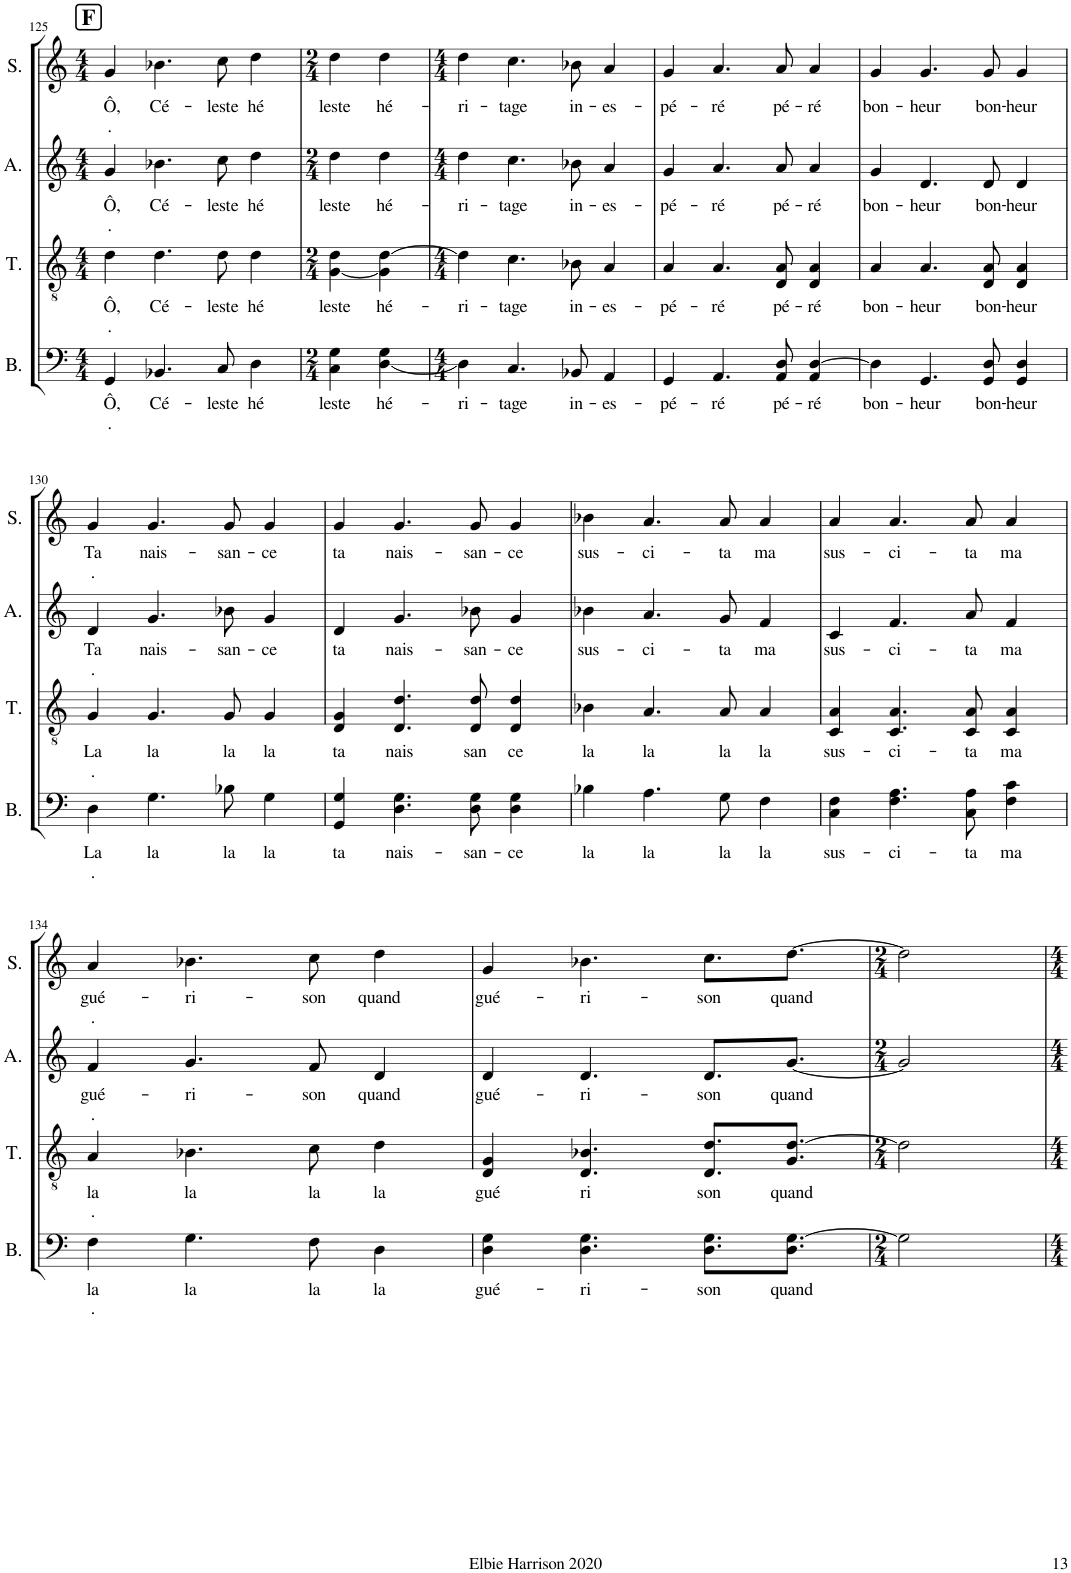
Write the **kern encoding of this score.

**kern	**text	**text	**kern	**text	**text	**kern	**text	**text	**kern	**text	**text
*part4	*part4	*part4	*part3	*part3	*part3	*part2	*part2	*part2	*part1	*part1	*part1
*staff4	*staff4	*staff4	*staff3	*staff3	*staff3	*staff2	*staff2	*staff2	*staff1	*staff1	*staff1
*I"Bass	*	*	*I"Tenor	*	*	*I"Alto	*	*	*I"Soprano	*	*
*I'B.	*	*	*I'T.	*	*	*I'A.	*	*	*I'S.	*	*
!!LO:PB:g=z
*clefF4	*	*	*clefGv2	*	*	*clefG2	*	*	*clefG2	*	*
*k[]	*	*	*k[]	*	*	*k[]	*	*	*k[]	*	*
*M4/4	*	*	*M4/4	*	*	*M4/4	*	*	*M4/4	*	*
!!LO:REH:place=s1:a:B:cj:fs=14:t=F
=125	=125	=125	=125	=125	=125	=125	=125	=125	=125	=125	=125
!	!LO:LY:b	!LO:LY:b	!	!LO:LY:b	!LO:LY:b	!	!LO:LY:b	!LO:LY:b	!	!LO:LY:b	!LO:LY:b
4GG/	Ô,	.	4d\	Ô,	.	4g/	Ô,	.	4g/	Ô,	.
!	!LO:LY:b	!	!	!LO:LY:b	!	!	!LO:LY:b	!	!	!LO:LY:b	!
4.BB-X/	Cé-	.	4.d\	Cé-	.	4.b-X\	Cé-	.	4.b-X\	Cé-	.
!	!LO:LY:b	!	!	!LO:LY:b	!	!	!LO:LY:b	!	!	!LO:LY:b	!
8C/	-leste	.	8d\	-leste	.	8cc\	-leste	.	8cc\	-leste	.
!	!LO:LY:b	!	!	!LO:LY:b	!	!	!LO:LY:b	!	!	!LO:LY:b	!
4D\	hé	.	4d\	hé	.	4dd\	hé	.	4dd\	hé	.
=126	=126	=126	=126	=126	=126	=126	=126	=126	=126	=126	=126
*M2/4	*	*	*M2/4	*	*	*M2/4	*	*	*M2/4	*	*
!	!LO:LY:b	!	!	!LO:LY:b	!	!	!LO:LY:b	!	!	!LO:LY:b	!
4C\ 4G\	leste	.	[4G\ 4d\	leste	.	4dd\	leste	.	4dd\	leste	.
!	!LO:LY:b	!	!	!LO:LY:b	!	!	!LO:LY:b	!	!	!LO:LY:b	!
[4D\ 4G\	hé-	.	4G\] [4d\	hé-	.	4dd\	hé-	.	4dd\	hé-	.
=127	=127	=127	=127	=127	=127	=127	=127	=127	=127	=127	=127
*M4/4	*	*	*M4/4	*	*	*M4/4	*	*	*M4/4	*	*
!	!LO:LY:b	!	!	!LO:LY:b	!	!	!LO:LY:b	!	!	!LO:LY:b	!
4D\]	-ri-	.	4d\]	-ri-	.	4dd\	-ri-	.	4dd\	-ri-	.
!	!LO:LY:b	!	!	!LO:LY:b	!	!	!LO:LY:b	!	!	!LO:LY:b	!
4.C/	-tage	.	4.c\	-tage	.	4.cc\	-tage	.	4.cc\	-tage	.
!	!LO:LY:b	!	!	!LO:LY:b	!	!	!LO:LY:b	!	!	!LO:LY:b	!
8BB-X/	in-	.	8B-X\	in-	.	8b-X\	in-	.	8b-X\	in-	.
!	!LO:LY:b	!	!	!LO:LY:b	!	!	!LO:LY:b	!	!	!LO:LY:b	!
4AA/	-es-	.	4A/	-es-	.	4a/	-es-	.	4a/	-es-	.
=128	=128	=128	=128	=128	=128	=128	=128	=128	=128	=128	=128
!	!LO:LY:b	!	!	!LO:LY:b	!	!	!LO:LY:b	!	!	!LO:LY:b	!
4GG/	-pé-	.	4A/	-pé-	.	4g/	-pé-	.	4g/	-pé-	.
!	!LO:LY:b	!	!	!LO:LY:b	!	!	!LO:LY:b	!	!	!LO:LY:b	!
4.AA/	-ré	.	4.A/	-ré	.	4.a/	-ré	.	4.a/	-ré	.
!	!LO:LY:b	!	!	!LO:LY:b	!	!	!LO:LY:b	!	!	!LO:LY:b	!
8AA/ 8D/	pé-	.	8D/ 8A/	pé-	.	8a/	pé-	.	8a/	pé-	.
!	!LO:LY:b	!	!	!LO:LY:b	!	!	!LO:LY:b	!	!	!LO:LY:b	!
4AA/ [4D/	-ré	.	4D/ 4A/	-ré	.	4a/	-ré	.	4a/	-ré	.
=129	=129	=129	=129	=129	=129	=129	=129	=129	=129	=129	=129
!	!LO:LY:b	!	!	!LO:LY:b	!	!	!LO:LY:b	!	!	!LO:LY:b	!
4D\]	bon-	.	4A/	bon-	.	4g/	bon-	.	4g/	bon-	.
!	!LO:LY:b	!	!	!LO:LY:b	!	!	!LO:LY:b	!	!	!LO:LY:b	!
4.GG/	-heur	.	4.A/	-heur	.	4.d/	-heur	.	4.g/	-heur	.
!	!LO:LY:b	!	!	!LO:LY:b	!	!	!LO:LY:b	!	!	!LO:LY:b	!
8GG/ 8D/	bon-	.	8D/ 8A/	bon-	.	8d/	bon-	.	8g/	bon-	.
!	!LO:LY:b	!	!	!LO:LY:b	!	!	!LO:LY:b	!	!	!LO:LY:b	!
4GG/ 4D/	-heur	.	4D/ 4A/	-heur	.	4d/	-heur	.	4g/	-heur	.
!!LO:LB:g=z
=130	=130	=130	=130	=130	=130	=130	=130	=130	=130	=130	=130
!	!LO:LY:b	!LO:LY:b	!	!LO:LY:b	!LO:LY:b	!	!LO:LY:b	!LO:LY:b	!	!LO:LY:b	!LO:LY:b
4D\	La	.	4G/	La	.	4d/	Ta	.	4g/	Ta	.
!	!LO:LY:b	!	!	!LO:LY:b	!	!	!LO:LY:b	!	!	!LO:LY:b	!
4.G\	la	.	4.G/	la	.	4.g/	nais-	.	4.g/	nais-	.
!	!LO:LY:b	!	!	!LO:LY:b	!	!	!LO:LY:b	!	!	!LO:LY:b	!
8B-X\	la	.	8G/	la	.	8b-X\	-san-	.	8g/	-san-	.
!	!LO:LY:b	!	!	!LO:LY:b	!	!	!LO:LY:b	!	!	!LO:LY:b	!
4G\	la	.	4G/	la	.	4g/	-ce	.	4g/	-ce	.
=131	=131	=131	=131	=131	=131	=131	=131	=131	=131	=131	=131
!	!LO:LY:b	!	!	!LO:LY:b	!	!	!LO:LY:b	!	!	!LO:LY:b	!
4GG/ 4G/	ta	.	4D/ 4G/	ta	.	4d/	ta	.	4g/	ta	.
!	!LO:LY:b	!	!	!LO:LY:b	!	!	!LO:LY:b	!	!	!LO:LY:b	!
4.D\ 4.G\	nais-	.	4.D/ 4.d/	nais	.	4.g/	nais-	.	4.g/	nais-	.
!	!LO:LY:b	!	!	!LO:LY:b	!	!	!LO:LY:b	!	!	!LO:LY:b	!
8D\ 8G\	-san-	.	8D/ 8d/	san	.	8b-X\	-san-	.	8g/	-san-	.
!	!LO:LY:b	!	!	!LO:LY:b	!	!	!LO:LY:b	!	!	!LO:LY:b	!
4D\ 4G\	-ce	.	4D/ 4d/	ce	.	4g/	-ce	.	4g/	-ce	.
=132	=132	=132	=132	=132	=132	=132	=132	=132	=132	=132	=132
!	!LO:LY:b	!	!	!LO:LY:b	!	!	!LO:LY:b	!	!	!LO:LY:b	!
4B-X\	la	.	4B-X\	la	.	4b-X\	sus-	.	4b-X\	sus-	.
!	!LO:LY:b	!	!	!LO:LY:b	!	!	!LO:LY:b	!	!	!LO:LY:b	!
4.A\	la	.	4.A/	la	.	4.a/	-ci-	.	4.a/	-ci-	.
!	!LO:LY:b	!	!	!LO:LY:b	!	!	!LO:LY:b	!	!	!LO:LY:b	!
8G\	la	.	8A/	la	.	8g/	-ta	.	8a/	-ta	.
!	!LO:LY:b	!	!	!LO:LY:b	!	!	!LO:LY:b	!	!	!LO:LY:b	!
4F\	la	.	4A/	la	.	4f/	ma	.	4a/	ma	.
=133	=133	=133	=133	=133	=133	=133	=133	=133	=133	=133	=133
!	!LO:LY:b	!	!	!LO:LY:b	!	!	!LO:LY:b	!	!	!LO:LY:b	!
4C\ 4F\	sus-	.	4C/ 4A/	sus-	.	4c/	sus-	.	4a/	sus-	.
!	!LO:LY:b	!	!	!LO:LY:b	!	!	!LO:LY:b	!	!	!LO:LY:b	!
4.F\ 4.A\	-ci-	.	4.C/ 4.A/	-ci-	.	4.f/	-ci-	.	4.a/	-ci-	.
!	!LO:LY:b	!	!	!LO:LY:b	!	!	!LO:LY:b	!	!	!LO:LY:b	!
8C\ 8A\	-ta	.	8C/ 8A/	-ta	.	8a/	-ta	.	8a/	-ta	.
!	!LO:LY:b	!	!	!LO:LY:b	!	!	!LO:LY:b	!	!	!LO:LY:b	!
4F\ 4c\	ma	.	4C/ 4A/	ma	.	4f/	ma	.	4a/	ma	.
!!LO:LB:g=z
=134	=134	=134	=134	=134	=134	=134	=134	=134	=134	=134	=134
!	!LO:LY:b	!LO:LY:b	!	!LO:LY:b	!LO:LY:b	!	!LO:LY:b	!LO:LY:b	!	!LO:LY:b	!LO:LY:b
4F\	la	.	4A/	la	.	4f/	gué-	.	4a/	gué-	.
!	!LO:LY:b	!	!	!LO:LY:b	!	!	!LO:LY:b	!	!	!LO:LY:b	!
4.G\	la	.	4.B-X\	la	.	4.g/	-ri-	.	4.b-X\	-ri-	.
!	!LO:LY:b	!	!	!LO:LY:b	!	!	!LO:LY:b	!	!	!LO:LY:b	!
8F\	la	.	8c\	la	.	8f/	-son	.	8cc\	-son	.
!	!LO:LY:b	!	!	!LO:LY:b	!	!	!LO:LY:b	!	!	!LO:LY:b	!
4D\	la	.	4d\	la	.	4d/	quand	.	4dd\	quand	.
=135	=135	=135	=135	=135	=135	=135	=135	=135	=135	=135	=135
!	!LO:LY:b	!	!	!LO:LY:b	!	!	!LO:LY:b	!	!	!LO:LY:b	!
4D\ 4G\	gué-	.	4D/ 4G/	gué	.	4d/	gué-	.	4g/	gué-	.
!	!LO:LY:b	!	!	!LO:LY:b	!	!	!LO:LY:b	!	!	!LO:LY:b	!
4.D\ 4.G\	-ri-	.	4.D/ 4.B-X/	ri	.	4.d/	-ri-	.	4.b-X\	-ri-	.
!	!LO:LY:b	!	!	!LO:LY:b	!	!	!LO:LY:b	!	!	!LO:LY:b	!
8.D\ 8.G\L	-son	.	8.D/ 8.d/L	son	.	8.d/L	-son	.	8.cc\L	-son	.
!	!LO:LY:b	!	!	!LO:LY:b	!	!	!LO:LY:b	!	!	!LO:LY:b	!
8.D\ [8.G\J	quand	.	8.G/ [8.d/J	quand	.	[8.g/J	quand	.	[8.dd\J	quand	.
=136	=136	=136	=136	=136	=136	=136	=136	=136	=136	=136	=136
*M2/4	*	*	*M2/4	*	*	*M2/4	*	*	*M2/4	*	*
2G\]	.	.	2d\]	.	.	2g/]	.	.	2dd\]	.	.
=	=	=	=	=	=	=	=	=	=	=	=
*-	*-	*-	*-	*-	*-	*-	*-	*-	*-	*-	*-
